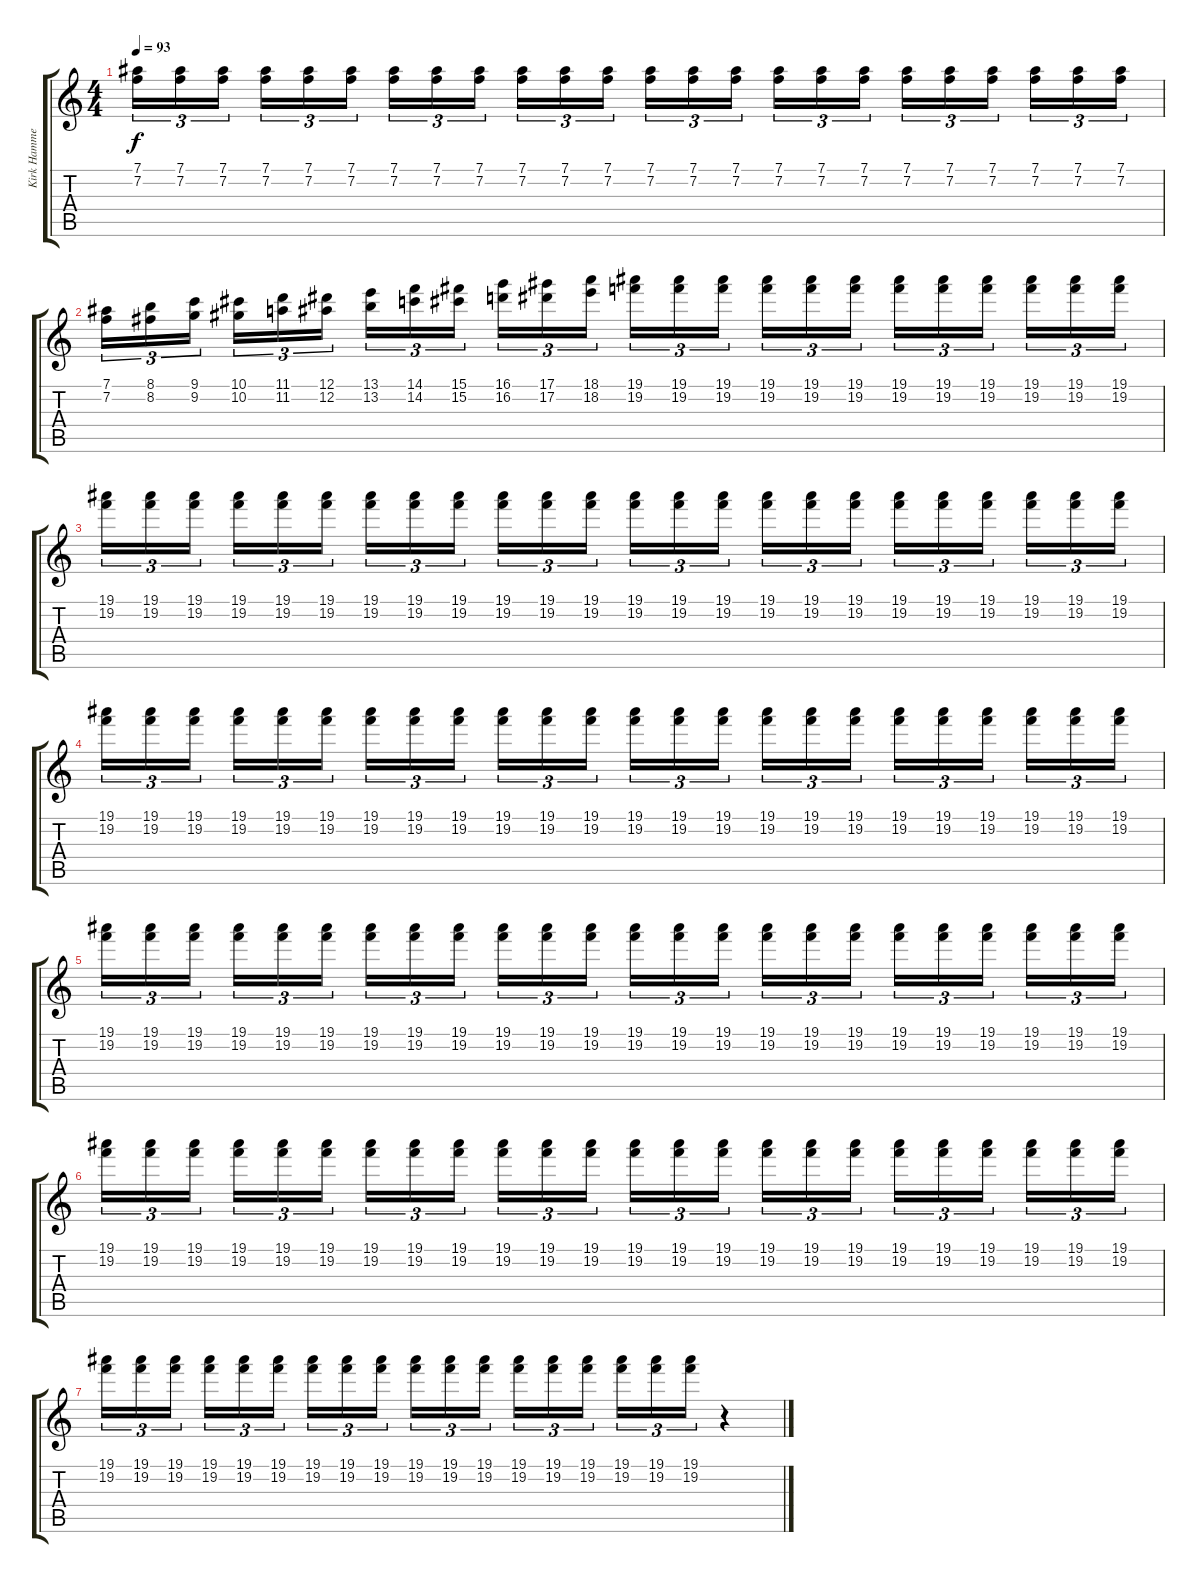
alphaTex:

\track ("Kirk Hammett" "Kirk Hamme") {instrument overdrivenguitar}
\staff {score tabs}
\tuning (Eb4 Bb3 Gb3 Db3 Ab2 Eb2) {hide}
\ts (4 4)
\tempo 93
\clef g2
\ks c
(7.1 7.2).16{tu (3 2) dy f} (7.1 7.2).16{tu (3 2)} (7.1 7.2).16{tu (3 2) beam splitsecondary} (7.1 7.2).16{tu (3 2)} (7.1 7.2).16{tu (3 2)} (7.1 7.2).16{tu (3 2)} (7.1 7.2).16{tu (3 2)} (7.1 7.2).16{tu (3 2)} (7.1 7.2).16{tu (3 2) beam splitsecondary} (7.1 7.2).16{tu (3 2)} (7.1 7.2).16{tu (3 2)} (7.1 7.2).16{tu (3 2)} (7.1 7.2).16{tu (3 2)} (7.1 7.2).16{tu (3 2)} (7.1 7.2).16{tu (3 2) beam splitsecondary} (7.1 7.2).16{tu (3 2)} (7.1 7.2).16{tu (3 2)} (7.1 7.2).16{tu (3 2)} (7.1 7.2).16{tu (3 2)} (7.1 7.2).16{tu (3 2)} (7.1 7.2).16{tu (3 2) beam splitsecondary} (7.1 7.2).16{tu (3 2)} (7.1 7.2).16{tu (3 2)} (7.1 7.2).16{tu (3 2)} |
(7.1 7.2).16{tu (3 2)} (8.1 8.2).16{tu (3 2)} (9.1 9.2).16{tu (3 2) beam splitsecondary} (10.1 10.2).16{tu (3 2)} (11.1 11.2).16{tu (3 2)} (12.1 12.2).16{tu (3 2)} (13.1 13.2).16{tu (3 2)} (14.1 14.2).16{tu (3 2)} (15.1 15.2).16{tu (3 2) beam splitsecondary} (16.1 16.2).16{tu (3 2)} (17.1 17.2).16{tu (3 2)} (18.1 18.2).16{tu (3 2)} (19.1 19.2).16{tu (3 2)} (19.1 19.2).16{tu (3 2)} (19.1 19.2).16{tu (3 2) beam splitsecondary} (19.1 19.2).16{tu (3 2)} (19.1 19.2).16{tu (3 2)} (19.1 19.2).16{tu (3 2)} (19.1 19.2).16{tu (3 2)} (19.1 19.2).16{tu (3 2)} (19.1 19.2).16{tu (3 2) beam splitsecondary} (19.1 19.2).16{tu (3 2)} (19.1 19.2).16{tu (3 2)} (19.1 19.2).16{tu (3 2)} |
(19.1 19.2).16{tu (3 2)} (19.1 19.2).16{tu (3 2)} (19.1 19.2).16{tu (3 2) beam splitsecondary} (19.1 19.2).16{tu (3 2)} (19.1 19.2).16{tu (3 2)} (19.1 19.2).16{tu (3 2)} (19.1 19.2).16{tu (3 2)} (19.1 19.2).16{tu (3 2)} (19.1 19.2).16{tu (3 2) beam splitsecondary} (19.1 19.2).16{tu (3 2)} (19.1 19.2).16{tu (3 2)} (19.1 19.2).16{tu (3 2)} (19.1 19.2).16{tu (3 2)} (19.1 19.2).16{tu (3 2)} (19.1 19.2).16{tu (3 2) beam splitsecondary} (19.1 19.2).16{tu (3 2)} (19.1 19.2).16{tu (3 2)} (19.1 19.2).16{tu (3 2)} (19.1 19.2).16{tu (3 2)} (19.1 19.2).16{tu (3 2)} (19.1 19.2).16{tu (3 2) beam splitsecondary} (19.1 19.2).16{tu (3 2)} (19.1 19.2).16{tu (3 2)} (19.1 19.2).16{tu (3 2)} |
(19.1 19.2).16{tu (3 2)} (19.1 19.2).16{tu (3 2)} (19.1 19.2).16{tu (3 2) beam splitsecondary} (19.1 19.2).16{tu (3 2)} (19.1 19.2).16{tu (3 2)} (19.1 19.2).16{tu (3 2)} (19.1 19.2).16{tu (3 2)} (19.1 19.2).16{tu (3 2)} (19.1 19.2).16{tu (3 2) beam splitsecondary} (19.1 19.2).16{tu (3 2)} (19.1 19.2).16{tu (3 2)} (19.1 19.2).16{tu (3 2)} (19.1 19.2).16{tu (3 2)} (19.1 19.2).16{tu (3 2)} (19.1 19.2).16{tu (3 2) beam splitsecondary} (19.1 19.2).16{tu (3 2)} (19.1 19.2).16{tu (3 2)} (19.1 19.2).16{tu (3 2)} (19.1 19.2).16{tu (3 2)} (19.1 19.2).16{tu (3 2)} (19.1 19.2).16{tu (3 2) beam splitsecondary} (19.1 19.2).16{tu (3 2)} (19.1 19.2).16{tu (3 2)} (19.1 19.2).16{tu (3 2)} |
(19.1 19.2).16{tu (3 2)} (19.1 19.2).16{tu (3 2)} (19.1 19.2).16{tu (3 2) beam splitsecondary} (19.1 19.2).16{tu (3 2)} (19.1 19.2).16{tu (3 2)} (19.1 19.2).16{tu (3 2)} (19.1 19.2).16{tu (3 2)} (19.1 19.2).16{tu (3 2)} (19.1 19.2).16{tu (3 2) beam splitsecondary} (19.1 19.2).16{tu (3 2)} (19.1 19.2).16{tu (3 2)} (19.1 19.2).16{tu (3 2)} (19.1 19.2).16{tu (3 2)} (19.1 19.2).16{tu (3 2)} (19.1 19.2).16{tu (3 2) beam splitsecondary} (19.1 19.2).16{tu (3 2)} (19.1 19.2).16{tu (3 2)} (19.1 19.2).16{tu (3 2)} (19.1 19.2).16{tu (3 2)} (19.1 19.2).16{tu (3 2)} (19.1 19.2).16{tu (3 2) beam splitsecondary} (19.1 19.2).16{tu (3 2)} (19.1 19.2).16{tu (3 2)} (19.1 19.2).16{tu (3 2)} |
(19.1 19.2).16{tu (3 2)} (19.1 19.2).16{tu (3 2)} (19.1 19.2).16{tu (3 2) beam splitsecondary} (19.1 19.2).16{tu (3 2)} (19.1 19.2).16{tu (3 2)} (19.1 19.2).16{tu (3 2)} (19.1 19.2).16{tu (3 2)} (19.1 19.2).16{tu (3 2)} (19.1 19.2).16{tu (3 2) beam splitsecondary} (19.1 19.2).16{tu (3 2)} (19.1 19.2).16{tu (3 2)} (19.1 19.2).16{tu (3 2)} (19.1 19.2).16{tu (3 2)} (19.1 19.2).16{tu (3 2)} (19.1 19.2).16{tu (3 2) beam splitsecondary} (19.1 19.2).16{tu (3 2)} (19.1 19.2).16{tu (3 2)} (19.1 19.2).16{tu (3 2)} (19.1 19.2).16{tu (3 2)} (19.1 19.2).16{tu (3 2)} (19.1 19.2).16{tu (3 2) beam splitsecondary} (19.1 19.2).16{tu (3 2)} (19.1 19.2).16{tu (3 2)} (19.1 19.2).16{tu (3 2)} |
(19.1 19.2).16{tu (3 2)} (19.1 19.2).16{tu (3 2)} (19.1 19.2).16{tu (3 2) beam splitsecondary} (19.1 19.2).16{tu (3 2)} (19.1 19.2).16{tu (3 2)} (19.1 19.2).16{tu (3 2)} (19.1 19.2).16{tu (3 2)} (19.1 19.2).16{tu (3 2)} (19.1 19.2).16{tu (3 2) beam splitsecondary} (19.1 19.2).16{tu (3 2)} (19.1 19.2).16{tu (3 2)} (19.1 19.2).16{tu (3 2)} (19.1 19.2).16{tu (3 2)} (19.1 19.2).16{tu (3 2)} (19.1 19.2).16{tu (3 2) beam splitsecondary} (19.1 19.2).16{tu (3 2)} (19.1 19.2).16{tu (3 2)} (19.1 19.2).16{tu (3 2)} r.4
